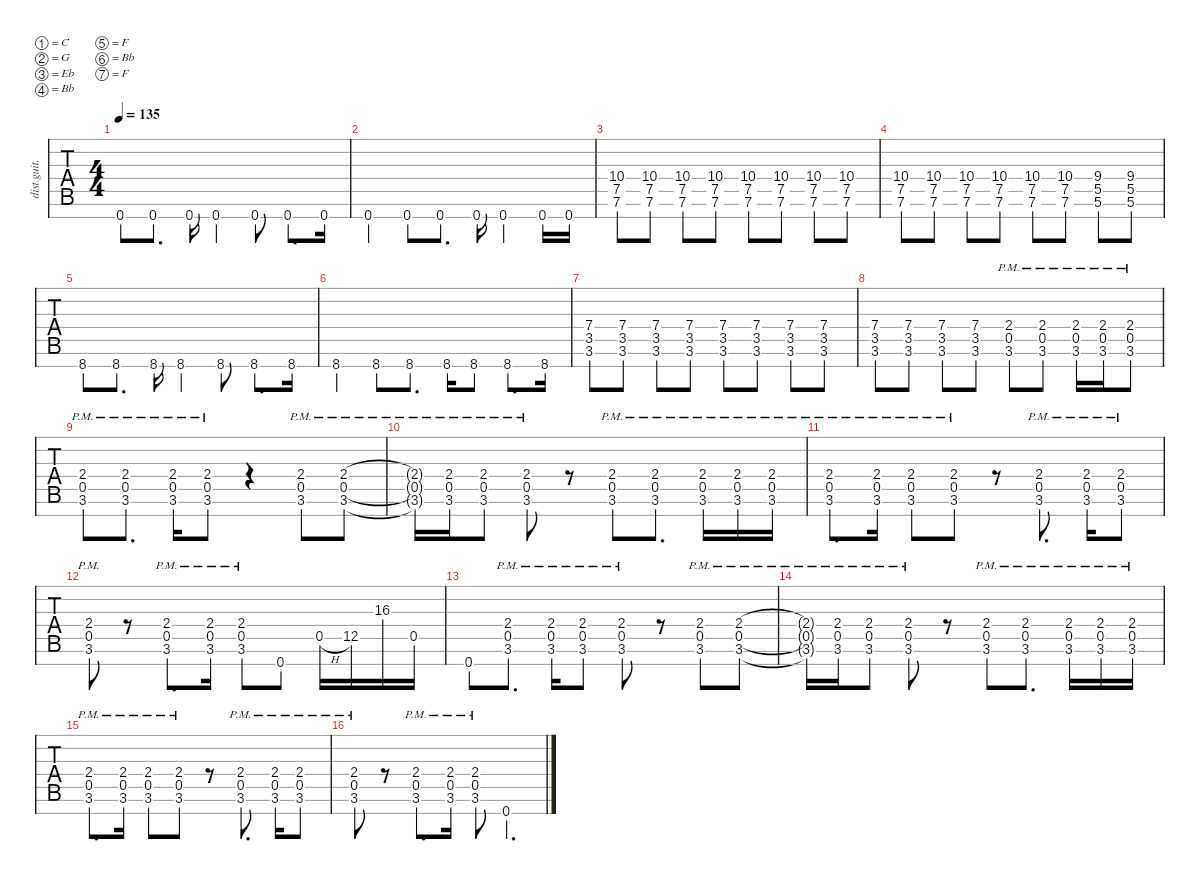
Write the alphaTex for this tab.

\defaultSystemsLayout 4
\hideDynamics
\bracketExtendMode nobrackets
\track ("Lead" "dist.guit.") {instrument distortionguitar}
\staff {tabs}
\tuning (C4 G3 Eb3 Bb2 F2 Bb1 F1)
\ts (4 4)
\tempo 135
\clef g2
\ks c
0.7.8{dy mf beam Up} 0.7.8{d beam Up} 0.7.16{beam Up} 0.7.4{beam Up} 0.7.8{beam Up} 0.7.8{d beam Up} 0.7.16{beam Up} |
0.7.4{beam Up} 0.7.8{beam Up} 0.7.8{d beam Up} 0.7.16{beam Up} 0.7.4{beam Up} 0.7.16{beam Up} 0.7.16{beam Up} |
(7.6 7.5 10.4{acc #}).8{beam Up} (7.6 7.5 10.4{acc #}).8{beam Up} (7.6 7.5 10.4{acc #}).8{beam Up} (7.6 7.5 10.4{acc #}).8{beam Up} (7.6 7.5 10.4{acc #}).8{beam Up} (7.6 7.5 10.4{acc #}).8{beam Up} (7.6 7.5 10.4{acc #}).8{beam Up} (7.6 7.5 10.4{acc #}).8{beam Up} |
(7.6 7.5 10.4{acc #}).8{beam Up} (7.6 7.5 10.4{acc #}).8{beam Up} (7.6 7.5 10.4{acc #}).8{beam Up} (7.6 7.5 10.4{acc #}).8{beam Up} (7.6 7.5 10.4{acc #}).8{beam Up} (7.6 7.5 10.4{acc #}).8{beam Up} (5.6{acc #} 5.5{acc #} 9.4).8{beam Up} (5.6{acc #} 5.5{acc #} 9.4).8{beam Up} |
8.7{acc #}.8{beam Up} 8.7{acc #}.8{d beam Up} 8.7{acc #}.16{beam Up} 8.7{acc #}.4{beam Up} 8.7{acc #}.8{beam Up} 8.7{acc #}.8{d beam Up} 8.7{acc #}.16{beam Up} |
8.7{acc #}.4{beam Up} 8.7{acc #}.8{beam Up} 8.7{acc #}.8{d beam Up} 8.7{acc #}.16{beam Up} 8.7{acc #}.8{beam Up} 8.7{acc #}.8{d beam Up} 8.7{acc #}.16{beam Up} |
(3.6{acc #} 3.5{acc #} 7.4).8{beam Up} (3.6{acc #} 3.5{acc #} 7.4).8{beam Up} (3.6{acc #} 3.5{acc #} 7.4).8{beam Up} (3.6{acc #} 3.5{acc #} 7.4).8{beam Up} (3.6{acc #} 3.5{acc #} 7.4).8{beam Up} (3.6{acc #} 3.5{acc #} 7.4).8{beam Up} (3.6{acc #} 3.5{acc #} 7.4).8{beam Up} (3.6{acc #} 3.5{acc #} 7.4).8{beam Up} |
(3.6{acc #} 3.5{acc #} 7.4).8{beam Up} (3.6{acc #} 3.5{acc #} 7.4).8{beam Up} (3.6{acc #} 3.5{acc #} 7.4).8{beam Up} (3.6{acc #} 3.5{acc #} 7.4).8{beam Up} (3.6{pm acc #} 0.5{pm} 2.4{pm}).8{beam Up} (3.6{pm acc #} 0.5{pm} 2.4{pm}).8{beam Up} (3.6{pm acc #} 0.5{pm} 2.4{pm}).16{beam Up} (3.6{pm acc #} 0.5{pm} 2.4{pm}).16{beam Up} (3.6{pm acc #} 0.5{pm} 2.4{pm}).8{beam Up} |
(3.6{pm acc #} 0.5{pm} 2.4{pm}).8{beam Up} (3.6{pm acc #} 0.5{pm} 2.4{pm}).8{d beam Up} (3.6{pm acc #} 0.5{pm} 2.4{pm}).16{beam Up} (3.6{pm acc #} 0.5{pm} 2.4{pm}).8{beam Up} r.4{beam Down} (3.6{pm acc #} 0.5{pm} 2.4{pm}).8{beam Up} (3.6{pm acc #} 0.5{pm} 2.4{pm}).8{beam Up} |
(2.4{pm t} 0.5{pm t} 3.6{pm t acc #}).16{beam Up} (3.6{pm acc #} 0.5{pm} 2.4{pm}).16{beam Up} (3.6{pm acc #} 0.5{pm} 2.4{pm}).8{beam Up} (3.6{pm acc #} 0.5{pm} 2.4{pm}).8{beam Up} r.8{beam Down} (3.6{pm acc #} 0.5{pm} 2.4{pm}).8{beam Up} (3.6{pm acc #} 0.5{pm} 2.4{pm}).8{d beam Up} (3.6{pm acc #} 0.5{pm} 2.4{pm}).16{beam Up} (3.6{pm acc #} 0.5{pm} 2.4{pm}).16{beam Up} (3.6{pm acc #} 0.5{pm} 2.4{pm}).16{beam Up} |
(3.6{pm acc #} 0.5{pm} 2.4{pm}).8{d beam Up} (3.6{pm acc #} 0.5{pm} 2.4{pm}).16{beam Up} (3.6{pm acc #} 0.5{pm} 2.4{pm}).8{beam Up} (3.6{pm acc #} 0.5{pm} 2.4{pm}).8{beam Up} r.8{beam Down} (3.6{pm acc #} 0.5{pm} 2.4{pm}).8{d beam Up} (3.6{pm acc #} 0.5{pm} 2.4{pm}).16{beam Up} (3.6{pm acc #} 0.5{pm} 2.4{pm}).8{beam Up} |
(3.6{pm acc #} 0.5{pm} 2.4{pm}).8{beam Up} r.8{beam Down} (3.6{pm acc #} 0.5{pm} 2.4{pm}).8{d beam Up} (3.6{pm acc #} 0.5{pm} 2.4{pm}).16{beam Up} (3.6{pm acc #} 0.5{pm} 2.4{pm}).8{beam Up} 0.7.8{beam Up} 0.5{h}.16{beam Up} 12.5.16{beam Up} 16.3.16{beam Up} 0.5.16{beam Up} |
0.7.8{beam Up} (3.6{pm acc #} 0.5{pm} 2.4{pm}).8{d beam Up} (3.6{pm acc #} 0.5{pm} 2.4{pm}).16{beam Up} (3.6{pm acc #} 0.5{pm} 2.4{pm}).8{beam Up} (3.6{pm acc #} 0.5{pm} 2.4{pm}).8{beam Up} r.8{beam Down} (3.6{pm acc #} 0.5{pm} 2.4{pm}).8{beam Up} (3.6{pm acc #} 0.5{pm} 2.4{pm}).8{beam Up} |
(2.4{pm t} 0.5{pm t} 3.6{pm t acc #}).16{beam Up} (3.6{pm acc #} 0.5{pm} 2.4{pm}).16{beam Up} (3.6{pm acc #} 0.5{pm} 2.4{pm}).8{beam Up} (3.6{pm acc #} 0.5{pm} 2.4{pm}).8{beam Up} r.8{beam Down} (3.6{pm acc #} 0.5{pm} 2.4{pm}).8{beam Up} (3.6{pm acc #} 0.5{pm} 2.4{pm}).8{d beam Up} (3.6{pm acc #} 0.5{pm} 2.4{pm}).16{beam Up} (3.6{pm acc #} 0.5{pm} 2.4{pm}).16{beam Up} (3.6{pm acc #} 0.5{pm} 2.4{pm}).16{beam Up} |
(3.6{pm acc #} 0.5{pm} 2.4{pm}).8{d beam Up} (3.6{pm acc #} 0.5{pm} 2.4{pm}).16{beam Up} (3.6{pm acc #} 0.5{pm} 2.4{pm}).8{beam Up} (3.6{pm acc #} 0.5{pm} 2.4{pm}).8{beam Up} r.8{beam Down} (3.6{pm acc #} 0.5{pm} 2.4{pm}).8{d beam Up} (3.6{pm acc #} 0.5{pm} 2.4{pm}).16{beam Up} (3.6{pm acc #} 0.5{pm} 2.4{pm}).8{beam Up} |
(3.6{pm acc #} 0.5{pm} 2.4{pm}).8{beam Up} r.8{beam Down} (3.6{pm acc #} 0.5{pm} 2.4{pm}).8{d beam Up} (3.6{pm acc #} 0.5{pm} 2.4{pm}).16{beam Up} (3.6{pm acc #} 0.5{pm} 2.4{pm}).8{beam Up} 0.7.4{d beam Up}
